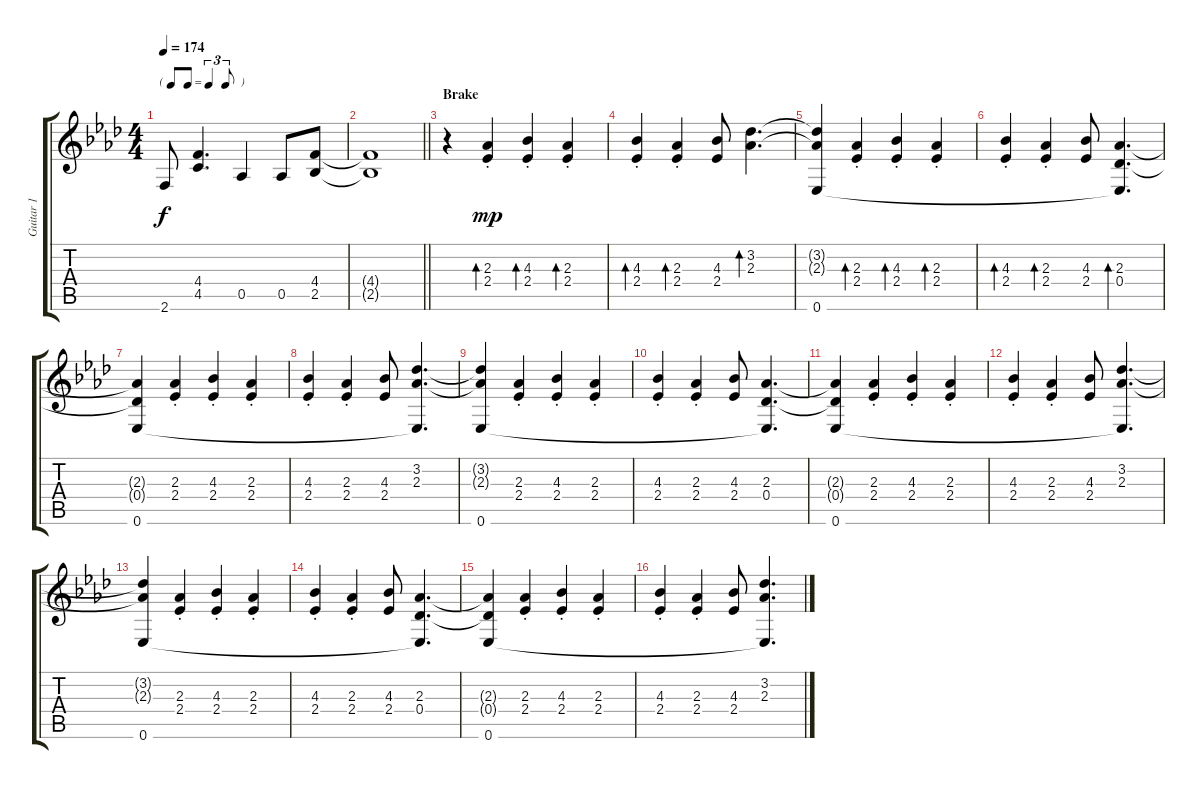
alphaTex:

\track ("Guitar 1" "Guitar 1") {instrument distortionguitar}
\staff {score tabs}
\tuning (Eb4 Bb3 Gb3 Db3 Ab2 Eb2) {hide}
\ts (4 4)
\tf triplet8th
\tempo 174
\clef g2
\ks ab
2.6.8{dy f} (4.4 4.5).4{d} 0.5.4 0.5.8 (4.4 2.5).8 |
\barLineRight lightlight
(4.4{t} 2.5{t}).1 |
\section ("" "Brake")
r.4{volume 4 instrument electricguitarclean} (2.3{st} 2.4{st}).4{bd 120 dy mp} (4.3{st} 2.4{st}).4{bd 120} (2.3{st} 2.4{st}).4{bd 120} |
(4.3{st} 2.4{st}).4{bd 120} (2.3{st} 2.4{st}).4{bd 120} (4.3 2.4).8 (3.2 2.3).4{d bd 120} |
(3.2{t} 2.3{t} 0.6).4 (2.3{st} 2.4{st}).4{bd 120} (4.3{st} 2.4{st}).4{bd 120} (2.3{st} 2.4{st}).4{bd 120} |
(4.3{st} 2.4{st}).4{bd 120} (2.3{st} 2.4{st}).4{bd 120} (4.3 2.4).8 (2.3 0.4 0.6{t}).4{d bd 120} |
(2.3{t} 0.4{t} 0.6).4 (2.3{st} 2.4{st}).4 (4.3{st} 2.4{st}).4 (2.3{st} 2.4{st}).4 |
(4.3{st} 2.4{st}).4 (2.3{st} 2.4{st}).4 (4.3 2.4).8 (3.2 2.3 0.6{t}).4{d} |
(3.2{t} 2.3{t} 0.6).4 (2.3{st} 2.4{st}).4 (4.3{st} 2.4{st}).4 (2.3{st} 2.4{st}).4 |
(4.3{st} 2.4{st}).4 (2.3{st} 2.4{st}).4 (4.3 2.4).8 (2.3 0.4 0.6{t}).4{d} |
(2.3{t} 0.4{t} 0.6).4 (2.3{st} 2.4{st}).4 (4.3{st} 2.4{st}).4 (2.3{st} 2.4{st}).4 |
(4.3{st} 2.4{st}).4 (2.3{st} 2.4{st}).4 (4.3 2.4).8 (3.2 2.3 0.6{t}).4{d} |
(3.2{t} 2.3{t} 0.6).4 (2.3{st} 2.4{st}).4 (4.3{st} 2.4{st}).4 (2.3{st} 2.4{st}).4 |
(4.3{st} 2.4{st}).4 (2.3{st} 2.4{st}).4 (4.3 2.4).8 (2.3 0.4 0.6{t}).4{d} |
(2.3{t} 0.4{t} 0.6).4 (2.3{st} 2.4{st}).4 (4.3{st} 2.4{st}).4 (2.3{st} 2.4{st}).4 |
(4.3{st} 2.4{st}).4 (2.3{st} 2.4{st}).4 (4.3 2.4).8 (3.2 2.3 0.6{t}).4{d}
